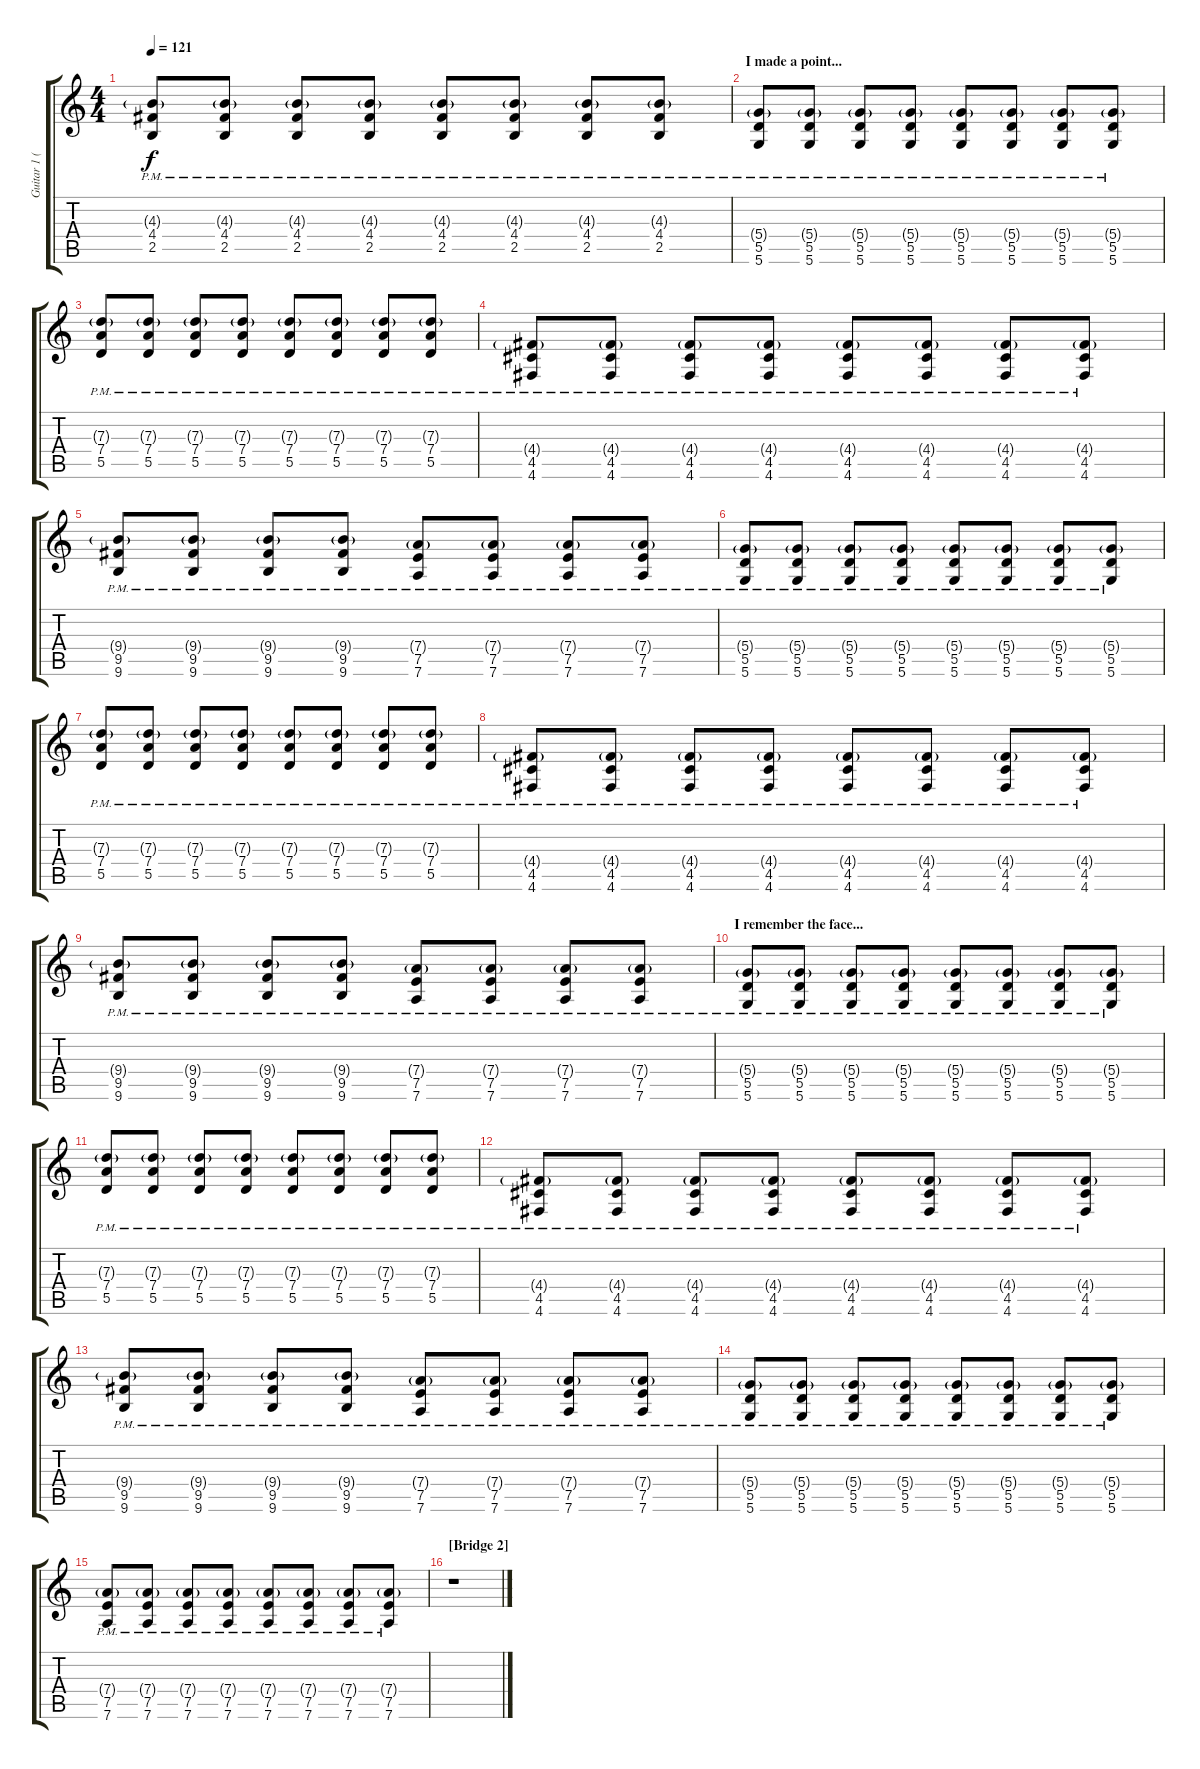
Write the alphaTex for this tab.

\track ("Guitar 1 (Billie Joe)" "Guitar 1 (") {instrument electricguitarmuted}
\staff {score tabs}
\tuning (E4 B3 G3 D3 A2 D2) {hide}
\ts (4 4)
\tempo 121
\clef g2
\ks c
(4.3{g pm} 4.4{pm} 2.5{pm}).8{dy f} (4.3{g pm} 4.4{pm} 2.5{pm}).8 (4.3{g pm} 4.4{pm} 2.5{pm}).8 (4.3{g pm} 4.4{pm} 2.5{pm}).8 (4.3{g pm} 4.4{pm} 2.5{pm}).8 (4.3{g pm} 4.4{pm} 2.5{pm}).8 (4.3{g pm} 4.4{pm} 2.5{pm}).8 (4.3{g pm} 4.4{pm} 2.5{pm}).8 |
\section ("" "I made a point...")
(5.4{g pm} 5.5{pm} 5.6{pm}).8 (5.4{g pm} 5.5{pm} 5.6{pm}).8 (5.4{g pm} 5.5{pm} 5.6{pm}).8 (5.4{g pm} 5.5{pm} 5.6{pm}).8 (5.4{g pm} 5.5{pm} 5.6{pm}).8 (5.4{g pm} 5.5{pm} 5.6{pm}).8 (5.4{g pm} 5.5{pm} 5.6{pm}).8 (5.4{g pm} 5.5{pm} 5.6{pm}).8 |
(7.3{g pm} 7.4{pm} 5.5{pm}).8 (7.3{g pm} 7.4{pm} 5.5{pm}).8 (7.3{g pm} 7.4{pm} 5.5{pm}).8 (7.3{g pm} 7.4{pm} 5.5{pm}).8 (7.3{g pm} 7.4{pm} 5.5{pm}).8 (7.3{g pm} 7.4{pm} 5.5{pm}).8 (7.3{g pm} 7.4{pm} 5.5{pm}).8 (7.3{g pm} 7.4{pm} 5.5{pm}).8 |
(4.4{g pm} 4.5{pm} 4.6{pm}).8 (4.4{g pm} 4.5{pm} 4.6{pm}).8 (4.4{g pm} 4.5{pm} 4.6{pm}).8 (4.4{g pm} 4.5{pm} 4.6{pm}).8 (4.4{g pm} 4.5{pm} 4.6{pm}).8 (4.4{g pm} 4.5{pm} 4.6{pm}).8 (4.4{g pm} 4.5{pm} 4.6{pm}).8 (4.4{g pm} 4.5{pm} 4.6{pm}).8 |
(9.4{g pm} 9.5{pm} 9.6{pm}).8 (9.4{g pm} 9.5{pm} 9.6{pm}).8 (9.4{g pm} 9.5{pm} 9.6{pm}).8 (9.4{g pm} 9.5{pm} 9.6{pm}).8 (7.4{g pm} 7.5{pm} 7.6{pm}).8 (7.4{g pm} 7.5{pm} 7.6{pm}).8 (7.4{g pm} 7.5{pm} 7.6{pm}).8 (7.4{g pm} 7.5{pm} 7.6{pm}).8 |
(5.4{g pm} 5.5{pm} 5.6{pm}).8 (5.4{g pm} 5.5{pm} 5.6{pm}).8 (5.4{g pm} 5.5{pm} 5.6{pm}).8 (5.4{g pm} 5.5{pm} 5.6{pm}).8 (5.4{g pm} 5.5{pm} 5.6{pm}).8 (5.4{g pm} 5.5{pm} 5.6{pm}).8 (5.4{g pm} 5.5{pm} 5.6{pm}).8 (5.4{g pm} 5.5{pm} 5.6{pm}).8 |
(7.3{g pm} 7.4{pm} 5.5{pm}).8 (7.3{g pm} 7.4{pm} 5.5{pm}).8 (7.3{g pm} 7.4{pm} 5.5{pm}).8 (7.3{g pm} 7.4{pm} 5.5{pm}).8 (7.3{g pm} 7.4{pm} 5.5{pm}).8 (7.3{g pm} 7.4{pm} 5.5{pm}).8 (7.3{g pm} 7.4{pm} 5.5{pm}).8 (7.3{g pm} 7.4{pm} 5.5{pm}).8 |
(4.4{g pm} 4.5{pm} 4.6{pm}).8 (4.4{g pm} 4.5{pm} 4.6{pm}).8 (4.4{g pm} 4.5{pm} 4.6{pm}).8 (4.4{g pm} 4.5{pm} 4.6{pm}).8 (4.4{g pm} 4.5{pm} 4.6{pm}).8 (4.4{g pm} 4.5{pm} 4.6{pm}).8 (4.4{g pm} 4.5{pm} 4.6{pm}).8 (4.4{g pm} 4.5{pm} 4.6{pm}).8 |
(9.4{g pm} 9.5{pm} 9.6{pm}).8 (9.4{g pm} 9.5{pm} 9.6{pm}).8 (9.4{g pm} 9.5{pm} 9.6{pm}).8 (9.4{g pm} 9.5{pm} 9.6{pm}).8 (7.4{g pm} 7.5{pm} 7.6{pm}).8 (7.4{g pm} 7.5{pm} 7.6{pm}).8 (7.4{g pm} 7.5{pm} 7.6{pm}).8 (7.4{g pm} 7.5{pm} 7.6{pm}).8 |
\section ("" "I remember the face...")
(5.4{g pm} 5.5{pm} 5.6{pm}).8 (5.4{g pm} 5.5{pm} 5.6{pm}).8 (5.4{g pm} 5.5{pm} 5.6{pm}).8 (5.4{g pm} 5.5{pm} 5.6{pm}).8 (5.4{g pm} 5.5{pm} 5.6{pm}).8 (5.4{g pm} 5.5{pm} 5.6{pm}).8 (5.4{g pm} 5.5{pm} 5.6{pm}).8 (5.4{g pm} 5.5{pm} 5.6{pm}).8 |
(7.3{g pm} 7.4{pm} 5.5{pm}).8 (7.3{g pm} 7.4{pm} 5.5{pm}).8 (7.3{g pm} 7.4{pm} 5.5{pm}).8 (7.3{g pm} 7.4{pm} 5.5{pm}).8 (7.3{g pm} 7.4{pm} 5.5{pm}).8 (7.3{g pm} 7.4{pm} 5.5{pm}).8 (7.3{g pm} 7.4{pm} 5.5{pm}).8 (7.3{g pm} 7.4{pm} 5.5{pm}).8 |
(4.4{g pm} 4.5{pm} 4.6{pm}).8 (4.4{g pm} 4.5{pm} 4.6{pm}).8 (4.4{g pm} 4.5{pm} 4.6{pm}).8 (4.4{g pm} 4.5{pm} 4.6{pm}).8 (4.4{g pm} 4.5{pm} 4.6{pm}).8 (4.4{g pm} 4.5{pm} 4.6{pm}).8 (4.4{g pm} 4.5{pm} 4.6{pm}).8 (4.4{g pm} 4.5{pm} 4.6{pm}).8 |
(9.4{g pm} 9.5{pm} 9.6{pm}).8 (9.4{g pm} 9.5{pm} 9.6{pm}).8 (9.4{g pm} 9.5{pm} 9.6{pm}).8 (9.4{g pm} 9.5{pm} 9.6{pm}).8 (7.4{g pm} 7.5{pm} 7.6{pm}).8 (7.4{g pm} 7.5{pm} 7.6{pm}).8 (7.4{g pm} 7.5{pm} 7.6{pm}).8 (7.4{g pm} 7.5{pm} 7.6{pm}).8 |
(5.4{g pm} 5.5{pm} 5.6{pm}).8 (5.4{g pm} 5.5{pm} 5.6{pm}).8 (5.4{g pm} 5.5{pm} 5.6{pm}).8 (5.4{g pm} 5.5{pm} 5.6{pm}).8 (5.4{g pm} 5.5{pm} 5.6{pm}).8 (5.4{g pm} 5.5{pm} 5.6{pm}).8 (5.4{g pm} 5.5{pm} 5.6{pm}).8 (5.4{g pm} 5.5{pm} 5.6{pm}).8 |
(7.4{g pm} 7.5{pm} 7.6{pm}).8 (7.4{g pm} 7.5{pm} 7.6{pm}).8 (7.4{g pm} 7.5{pm} 7.6{pm}).8 (7.4{g pm} 7.5{pm} 7.6{pm}).8 (7.4{g pm} 7.5{pm} 7.6{pm}).8 (7.4{g pm} 7.5{pm} 7.6{pm}).8 (7.4{g pm} 7.5{pm} 7.6{pm}).8 (7.4{g pm} 7.5{pm} 7.6{pm}).8 |
\section ("" "[Bridge 2]")
r.1
